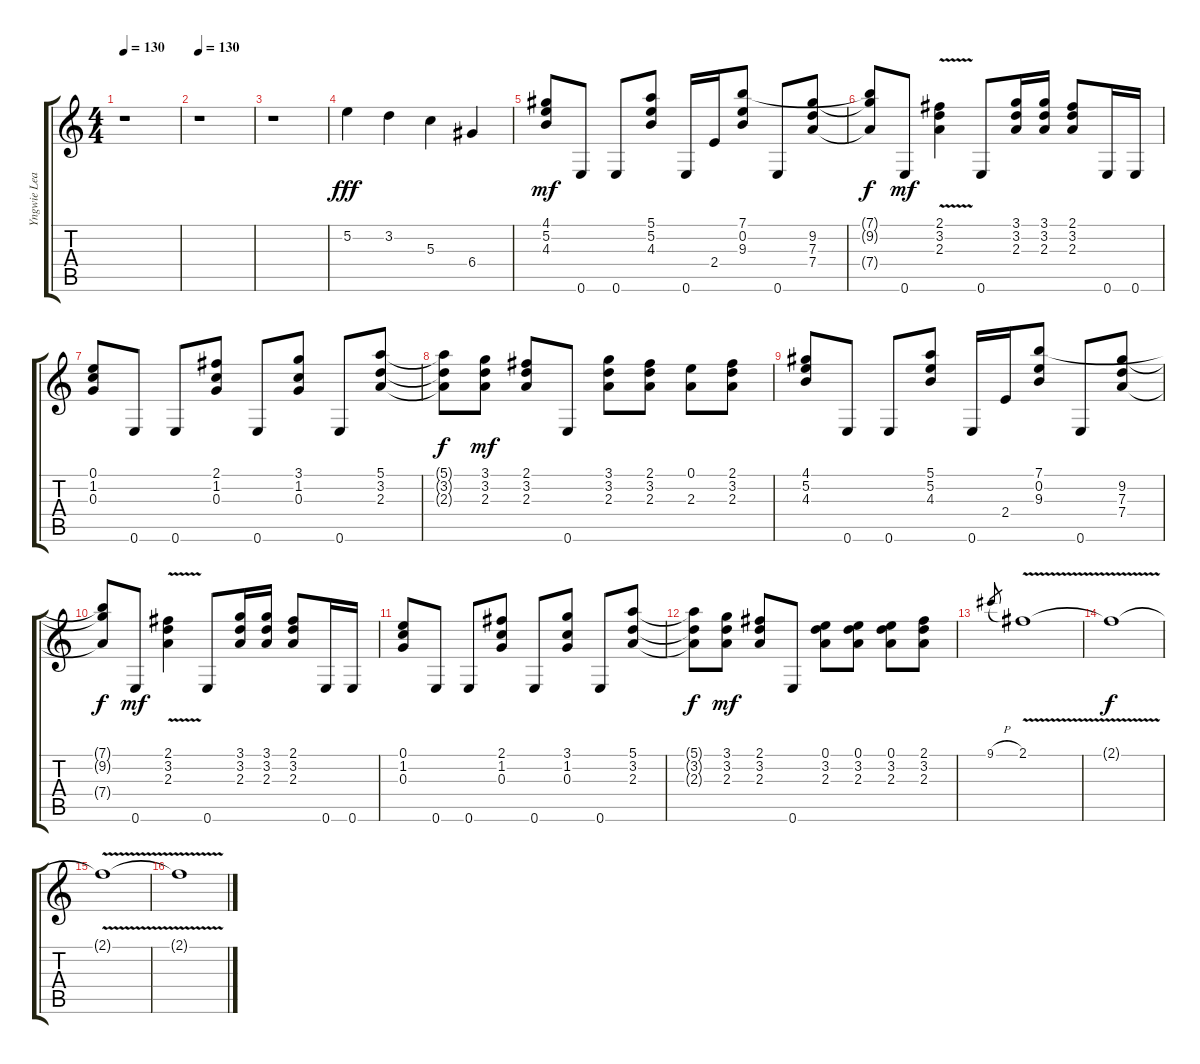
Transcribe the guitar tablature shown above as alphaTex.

\track ("Yngwie Lead" "Yngwie Lea") {instrument overdrivenguitar}
\staff {score tabs}
\tuning (E4 B3 G3 D3 A2 E2) {hide}
\ts (4 4)
\tempo 130
\clef g2
\ks c
r.1{dy fff instrument overdrivenguitar} |
\tempo 130
r.1 |
r.1 |
5.2.4{instrument guitarfretnoise} 3.2.4 5.3.4 6.4.4 |
(4.1 5.2 4.3).8{dy mf instrument overdrivenguitar} 0.6.8 0.6.8 (5.1 5.2 4.3).8 0.6.16 2.4.16 (7.1 0.2 9.3).8 0.6.8 (9.2 7.3 7.4).8 |
(7.1{t} 9.2{t} 7.4{t}).8{dy f} 0.6.8{dy mf} (2.1{v} 3.2{v} 2.3{v}).4 0.6.8 (3.1 3.2 2.3).16 (3.1 3.2 2.3).16 (2.1 3.2 2.3).8 0.6.16 0.6.16 |
(0.1 1.2 0.3).8 0.6.8 0.6.8 (2.1 1.2 0.3).8 0.6.8 (3.1 1.2 0.3).8 0.6.8 (5.1 3.2 2.3).8 |
(5.1{t} 3.2{t} 2.3{t}).8{dy f} (3.1 3.2 2.3).8{dy mf} (2.1 3.2 2.3).8 0.6.8 (3.1 3.2 2.3).8 (2.1 3.2 2.3).8 (0.1 2.3).8 (2.1 3.2 2.3).8 |
(4.1 5.2 4.3).8 0.6.8 0.6.8 (5.1 5.2 4.3).8 0.6.16 2.4.16 (7.1 0.2 9.3).8 0.6.8 (9.2 7.3 7.4).8 |
(7.1{t} 9.2{t} 7.4{t}).8{dy f} 0.6.8{dy mf} (2.1{v} 3.2{v} 2.3{v}).4 0.6.8 (3.1 3.2 2.3).16 (3.1 3.2 2.3).16 (2.1 3.2 2.3).8 0.6.16 0.6.16 |
(0.1 1.2 0.3).8 0.6.8 0.6.8 (2.1 1.2 0.3).8 0.6.8 (3.1 1.2 0.3).8 0.6.8 (5.1 3.2 2.3).8 |
(5.1{t} 3.2{t} 2.3{t}).8{dy f} (3.1 3.2 2.3).8{dy mf} (2.1 3.2 2.3).8 0.6.8 (0.1 3.2 2.3).8 (0.1 3.2 2.3).8 (0.1 3.2 2.3).8 (2.1 3.2 2.3).8 |
9.1{h}.8{gr} 2.1{v}.1 |
2.1{v t}.1{dy f} |
2.1{v t}.1 |
2.1{v t}.1
